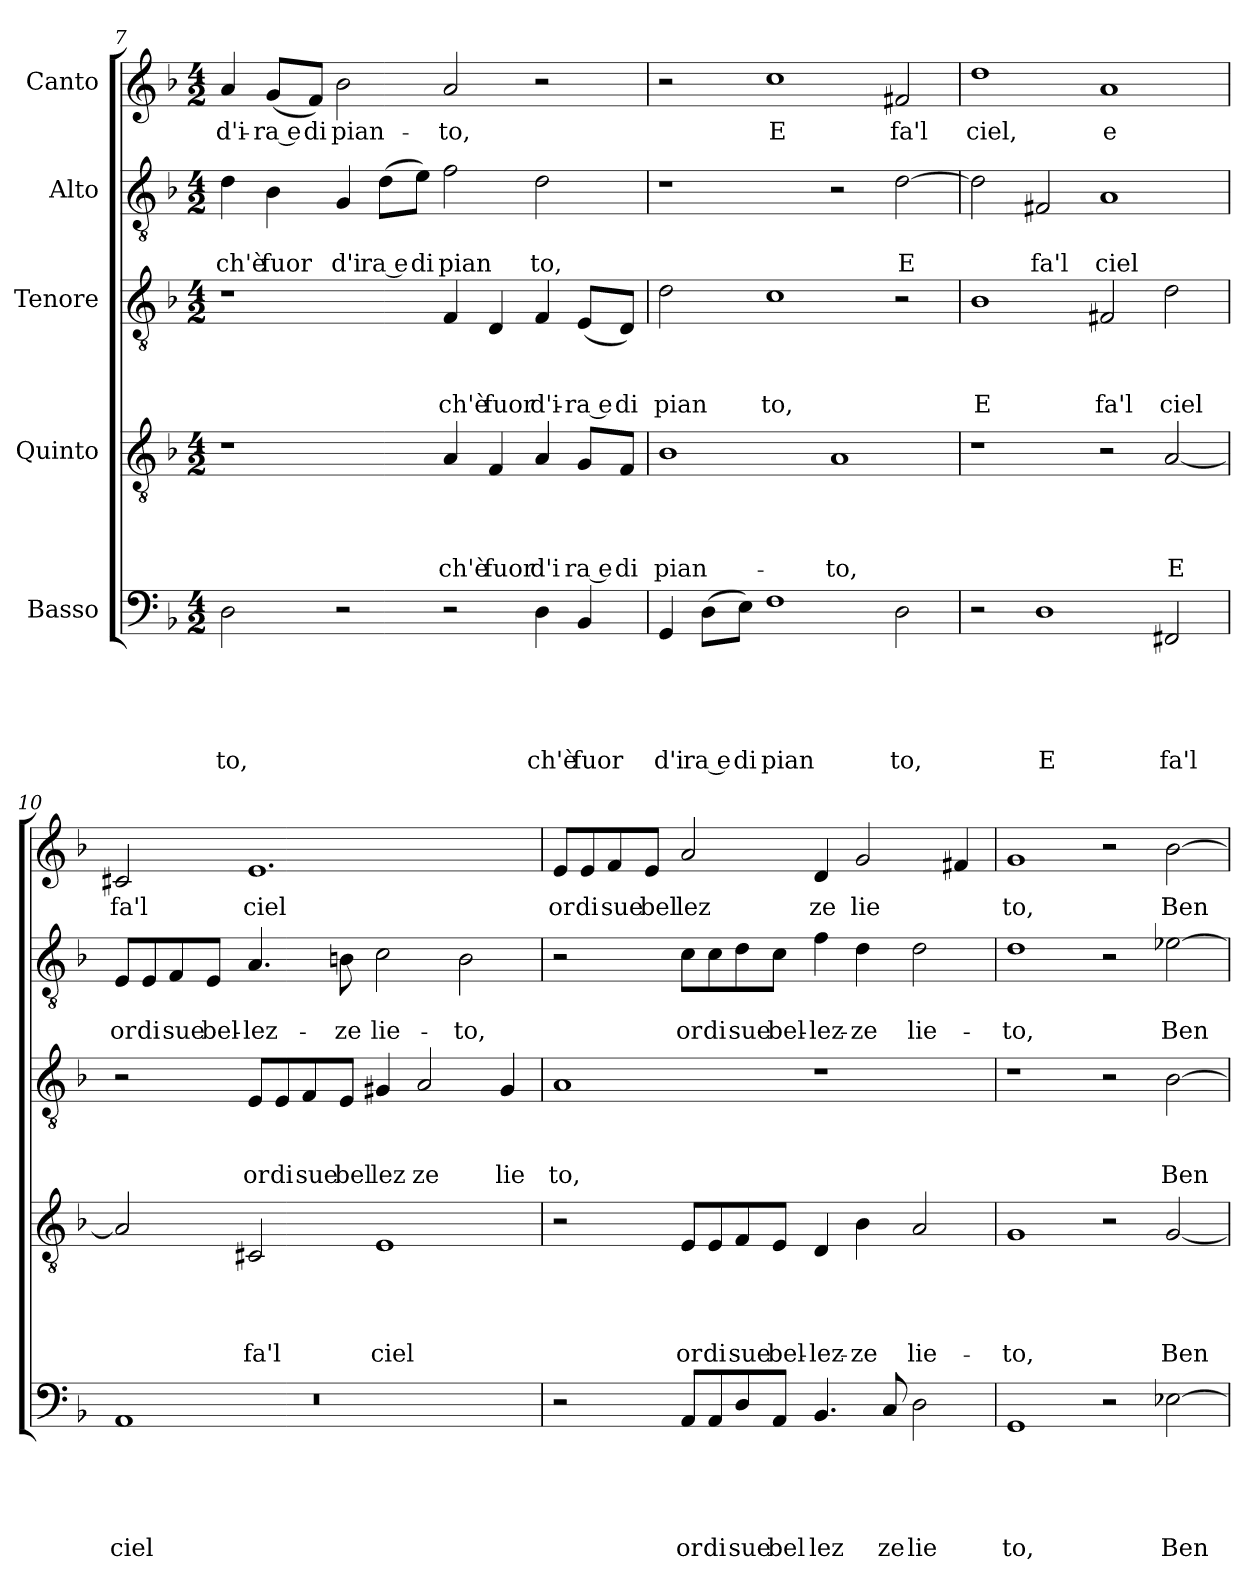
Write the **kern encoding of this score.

**kern	**text	**text	**text	**text	**text	**kern	**text	**text	**text	**text	**kern	**text	**text	**text	**kern	**text	**text	**kern	**text
*part5	*part5	*part5	*part5	*part5	*part5	*part4	*part4	*part4	*part4	*part4	*part3	*part3	*part3	*part3	*part2	*part2	*part2	*part1	*part1
*staff5	*staff5	*staff5	*staff5	*staff5	*staff5	*staff4	*staff4	*staff4	*staff4	*staff4	*staff3	*staff3	*staff3	*staff3	*staff2	*staff2	*staff2	*staff1	*staff1
*I"Basso	*	*	*	*	*	*I"Quinto	*	*	*	*	*I"Tenore	*	*	*	*I"Alto	*	*	*I"Canto	*
*clefF4	*	*	*	*	*	*clefGv2	*	*	*	*	*clefGv2	*	*	*	*clefGv2	*	*	*clefG2	*
*k[b-]	*	*	*	*	*	*k[b-]	*	*	*	*	*k[b-]	*	*	*	*k[b-]	*	*	*k[b-]	*
*F:	*	*	*	*	*	*F:	*	*	*	*	*F:	*	*	*	*F:	*	*	*F:	*
*M4/2	*	*	*	*	*	*M4/2	*	*	*	*	*M4/2	*	*	*	*M4/2	*	*	*M4/2	*
=7	=7	=7	=7	=7	=7	=7	=7	=7	=7	=7	=7	=7	=7	=7	=7	=7	=7	=7	=7
!	!	!	!	!	!LO:LY:b	!	!	!	!	!	!	!	!	!	!	!	!LO:LY:b	!	!LO:LY:b
2D\	.	.	.	.	to,	1r	.	.	.	.	1r	.	.	.	4d\	.	ch'è	4a/	d'i-
!	!	!	!	!	!	!	!	!	!	!	!	!	!	!	!	!	!LO:LY:b	!	!LO:LY:b:rj
.	.	.	.	.	.	.	.	.	.	.	.	.	.	.	4B-\	.	fuor	(<8g/L	-ra e
!	!	!	!	!	!	!	!	!	!	!	!	!	!	!	!	!	!	!	!LO:LY:b
.	.	.	.	.	.	.	.	.	.	.	.	.	.	.	.	.	.	8f/J)	di
!	!	!	!	!	!	!	!	!	!	!	!	!	!	!	!	!	!LO:LY:b	!	!LO:LY:b
2r	.	.	.	.	.	.	.	.	.	.	.	.	.	.	4G/	.	d'i	2b-\	pian-
!	!	!	!	!	!	!	!	!	!	!	!	!	!	!	!	!	!LO:LY:b:rj	!	!
.	.	.	.	.	.	.	.	.	.	.	.	.	.	.	(<8d\L	.	ra e	.	.
!	!	!	!	!	!	!	!	!	!	!	!	!	!	!	!	!	!LO:LY:b	!	!
.	.	.	.	.	.	.	.	.	.	.	.	.	.	.	8e\J)	.	di	.	.
!	!	!	!	!	!	!	!	!	!	!LO:LY:b	!	!	!	!LO:LY:b	!	!	!LO:LY:b	!	!LO:LY:b
2r	.	.	.	.	.	4A/	.	.	.	ch'è	4F/	.	.	ch'è	2f\	.	pian	2a/	-to,
!	!	!	!	!	!	!	!	!	!	!LO:LY:b	!	!	!	!LO:LY:b	!	!	!	!	!
.	.	.	.	.	.	4F/	.	.	.	fuor	4D/	.	.	fuor	.	.	.	.	.
!	!	!	!	!	!LO:LY:b	!	!	!	!	!LO:LY:b	!	!	!	!LO:LY:b	!	!	!LO:LY:b	!	!
4D\	.	.	.	.	ch'è	4A/	.	.	.	d'i	4F/	.	.	d'i-	2d\	.	to,	2r	.
!	!	!	!	!	!LO:LY:b	!	!	!	!	!LO:LY:b:rj	!	!	!	!LO:LY:b:rj	!	!	!	!	!
4BB-/	.	.	.	.	fuor	8G/L	.	.	.	ra e	(<8E/L	.	.	-ra e	.	.	.	.	.
!	!	!	!	!	!	!	!	!	!	!LO:LY:b	!	!	!	!LO:LY:b	!	!	!	!	!
.	.	.	.	.	.	8F/J	.	.	.	di	8D/J)	.	.	di	.	.	.	.	.
!!LO:LB:g=z
=8	=8	=8	=8	=8	=8	=8	=8	=8	=8	=8	=8	=8	=8	=8	=8	=8	=8	=8	=8
!	!	!	!	!	!LO:LY:b	!	!	!	!	!LO:LY:b	!	!	!	!LO:LY:b	!	!	!	!	!
4GG/	.	.	.	.	d'i	1B-	.	.	.	pian-	2d\	.	.	pian	1r	.	.	2r	.
!	!	!	!	!	!LO:LY:b:rj	!	!	!	!	!	!	!	!	!	!	!	!	!	!
(<8D\L	.	.	.	.	ra e	.	.	.	.	.	.	.	.	.	.	.	.	.	.
!	!	!	!	!	!LO:LY:b	!	!	!	!	!	!	!	!	!	!	!	!	!	!
8E\J)	.	.	.	.	di	.	.	.	.	.	.	.	.	.	.	.	.	.	.
!	!	!	!	!	!LO:LY:b	!	!	!	!	!	!	!	!	!LO:LY:b	!	!	!	!	!LO:LY:b
1F	.	.	.	.	pian	.	.	.	.	.	1c	.	.	to,	.	.	.	1cc	E
!	!	!	!	!	!	!	!	!	!	!LO:LY:b	!	!	!	!	!	!	!	!	!
.	.	.	.	.	.	1A	.	.	.	-to,	.	.	.	.	2r	.	.	.	.
!	!	!	!	!	!LO:LY:b	!	!	!	!	!	!	!	!	!	!	!	!LO:LY:b	!	!LO:LY:b
2D\	.	.	.	.	to,	.	.	.	.	.	2r	.	.	.	[>2d\	.	E	2f#X/	fa'l
=9	=9	=9	=9	=9	=9	=9	=9	=9	=9	=9	=9	=9	=9	=9	=9	=9	=9	=9	=9
!	!	!	!	!	!	!	!	!	!	!	!	!	!	!LO:LY:b	!	!	!	!	!LO:LY:b
2r	.	.	.	.	.	1r	.	.	.	.	1B-	.	.	E	2d\]	.	.	1dd	ciel,
!	!	!	!	!	!LO:LY:b	!	!	!	!	!	!	!	!	!	!	!	!LO:LY:b	!	!
1D	.	.	.	.	E	.	.	.	.	.	.	.	.	.	2F#X/	.	fa'l	.	.
!	!	!	!	!	!	!	!	!	!	!	!	!	!	!LO:LY:b	!	!	!LO:LY:b	!	!LO:LY:b
.	.	.	.	.	.	2r	.	.	.	.	2F#X/	.	.	fa'l	1A	.	ciel	1a	e
!	!	!	!	!	!LO:LY:b	!	!	!	!	!LO:LY:b	!	!	!	!LO:LY:b	!	!	!	!	!
2FF#X/	.	.	.	.	fa'l	[<2A/	.	.	.	E	2d\	.	.	ciel	.	.	.	.	.
=10	=10	=10	=10	=10	=10	=10	=10	=10	=10	=10	=10	=10	=10	=10	=10	=10	=10	=10	=10
*^	*	*	*	*	*	*	*	*	*	*	*	*	*	*	*	*	*	*	*
*	*^	*	*	*	*	*	*	*	*	*	*	*	*	*	*	*	*	*	*	*
!	!	!LO:N:vis=1	!	!	!	!	!LO:LY:b	!	!	!	!	!	!	!	!	!	!	!	!LO:LY:b	!	!LO:LY:b
0ryy	1AA	0r	.	.	.	.	ciel	2A/]	.	.	.	.	2r	.	.	.	8E/L	.	or	2c#X/	fa'l
!	!	!	!	!	!	!	!	!	!	!	!	!	!	!	!	!	!	!	!LO:LY:b	!	!
.	.	.	.	.	.	.	.	.	.	.	.	.	.	.	.	.	8E/	.	di	.	.
!	!	!	!	!	!	!	!	!	!	!	!	!	!	!	!	!	!	!	!LO:LY:b	!	!
.	.	.	.	.	.	.	.	.	.	.	.	.	.	.	.	.	8F/	.	sue	.	.
!	!	!	!	!	!	!	!	!	!	!	!	!	!	!	!	!	!	!	!LO:LY:b	!	!
.	.	.	.	.	.	.	.	.	.	.	.	.	.	.	.	.	8E/J	.	bel-	.	.
!	!	!	!	!	!	!	!	!	!	!	!	!LO:LY:b	!	!	!	!LO:LY:b	!	!	!LO:LY:b	!	!LO:LY:b
.	.	.	.	.	.	.	.	2C#X/	.	.	.	fa'l	8E/L	.	.	or	4.A/	.	-lez-	1.e	ciel
!	!	!	!	!	!	!	!	!	!	!	!	!	!	!	!	!LO:LY:b	!	!	!	!	!
.	.	.	.	.	.	.	.	.	.	.	.	.	8E/	.	.	di	.	.	.	.	.
!	!	!	!	!	!	!	!	!	!	!	!	!	!	!	!	!LO:LY:b	!	!	!	!	!
.	.	.	.	.	.	.	.	.	.	.	.	.	8F/	.	.	sue	.	.	.	.	.
!	!	!	!	!	!	!	!	!	!	!	!	!	!	!	!	!LO:LY:b	!	!	!LO:LY:b	!	!
.	.	.	.	.	.	.	.	.	.	.	.	.	8E/J	.	.	bel	8Bn\	.	-ze	.	.
!	!	!	!	!	!	!	!	!	!	!	!	!LO:LY:b	!	!	!	!LO:LY:b	!	!	!LO:LY:b	!	!
.	1ryy	.	.	.	.	.	.	1E	.	.	.	ciel	4G#X/	.	.	lez	2c\	.	lie-	.	.
!	!	!	!	!	!	!	!	!	!	!	!	!	!	!	!	!LO:LY:b	!	!	!	!	!
.	.	.	.	.	.	.	.	.	.	.	.	.	2A/	.	.	ze	.	.	.	.	.
!	!	!	!	!	!	!	!	!	!	!	!	!	!	!	!	!	!	!	!LO:LY:b	!	!
.	.	.	.	.	.	.	.	.	.	.	.	.	.	.	.	.	2B\	.	-to,	.	.
!	!	!	!	!	!	!	!	!	!	!	!	!	!	!	!	!LO:LY:b	!	!	!	!	!
.	.	.	.	.	.	.	.	.	.	.	.	.	4G#/	.	.	lie	.	.	.	.	.
*v	*v	*v	*	*	*	*	*	*	*	*	*	*	*	*	*	*	*	*	*	*	*
=11	=11	=11	=11	=11	=11	=11	=11	=11	=11	=11	=11	=11	=11	=11	=11	=11	=11	=11	=11
!	!	!	!	!	!	!	!	!	!	!	!	!	!	!LO:LY:b	!	!	!	!	!LO:LY:b
2r	.	.	.	.	.	2r	.	.	.	.	1A	.	.	to,	2r	.	.	8e/L	or
!	!	!	!	!	!	!	!	!	!	!	!	!	!	!	!	!	!	!	!LO:LY:b
.	.	.	.	.	.	.	.	.	.	.	.	.	.	.	.	.	.	8e/	di
!	!	!	!	!	!	!	!	!	!	!	!	!	!	!	!	!	!	!	!LO:LY:b
.	.	.	.	.	.	.	.	.	.	.	.	.	.	.	.	.	.	8f/	sue
!	!	!	!	!	!	!	!	!	!	!	!	!	!	!	!	!	!	!	!LO:LY:b
.	.	.	.	.	.	.	.	.	.	.	.	.	.	.	.	.	.	8e/J	bel
!	!	!	!	!	!LO:LY:b	!	!	!	!	!LO:LY:b	!	!	!	!	!	!	!LO:LY:b	!	!LO:LY:b
8AA/L	.	.	.	.	or	8E/L	.	.	.	or	.	.	.	.	8c\L	.	or	2a/	lez
!	!	!	!	!	!LO:LY:b	!	!	!	!	!LO:LY:b	!	!	!	!	!	!	!LO:LY:b	!	!
8AA/	.	.	.	.	di	8E/	.	.	.	di	.	.	.	.	8c\	.	di	.	.
!	!	!	!	!	!LO:LY:b	!	!	!	!	!LO:LY:b	!	!	!	!	!	!	!LO:LY:b	!	!
8D/	.	.	.	.	sue	8F/	.	.	.	sue	.	.	.	.	8d\	.	sue	.	.
!	!	!	!	!	!LO:LY:b	!	!	!	!	!LO:LY:b	!	!	!	!	!	!	!LO:LY:b	!	!
8AA/J	.	.	.	.	bel	8E/J	.	.	.	bel-	.	.	.	.	8c\J	.	bel-	.	.
!	!	!	!	!	!LO:LY:b	!	!	!	!	!LO:LY:b	!	!	!	!	!	!	!LO:LY:b	!	!LO:LY:b
4.BB-/	.	.	.	.	lez	4D/	.	.	.	-lez-	1r	.	.	.	4f\	.	-lez-	4d/	ze
!	!	!	!	!	!	!	!	!	!	!LO:LY:b	!	!	!	!	!	!	!LO:LY:b	!	!LO:LY:b
.	.	.	.	.	.	4B-\	.	.	.	-ze	.	.	.	.	4d\	.	-ze	2g/	lie
!	!	!	!	!	!LO:LY:b	!	!	!	!	!	!	!	!	!	!	!	!	!	!
8C/	.	.	.	.	ze	.	.	.	.	.	.	.	.	.	.	.	.	.	.
!	!	!	!	!	!LO:LY:b	!	!	!	!	!LO:LY:b	!	!	!	!	!	!	!LO:LY:b	!	!
2D\	.	.	.	.	lie	2A/	.	.	.	lie-	.	.	.	.	2d\	.	lie-	.	.
.	.	.	.	.	.	.	.	.	.	.	.	.	.	.	.	.	.	4f#X/	.
!!LO:PB:g=z
=12	=12	=12	=12	=12	=12	=12	=12	=12	=12	=12	=12	=12	=12	=12	=12	=12	=12	=12	=12
!	!	!	!	!	!LO:LY:b	!	!	!	!	!LO:LY:b	!	!	!	!	!	!	!LO:LY:b	!	!LO:LY:b
1GG	.	.	.	.	to,	1G	.	.	.	-to,	1r	.	.	.	1d	.	-to,	1g	to,
2r	.	.	.	.	.	2r	.	.	.	.	2r	.	.	.	2r	.	.	2r	.
!	!	!	!	!	!LO:LY:b	!	!	!	!	!LO:LY:b	!	!	!	!LO:LY:b	!	!	!LO:LY:b	!	!LO:LY:b
[>2E-X\	.	.	.	.	Ben	[<2G/	.	.	.	Ben	[>2B-\	.	.	Ben	[>2e-X\	.	Ben	[>2b-\	Ben
=	=	=	=	=	=	=	=	=	=	=	=	=	=	=	=	=	=	=	=
*-	*-	*-	*-	*-	*-	*-	*-	*-	*-	*-	*-	*-	*-	*-	*-	*-	*-	*-	*-
